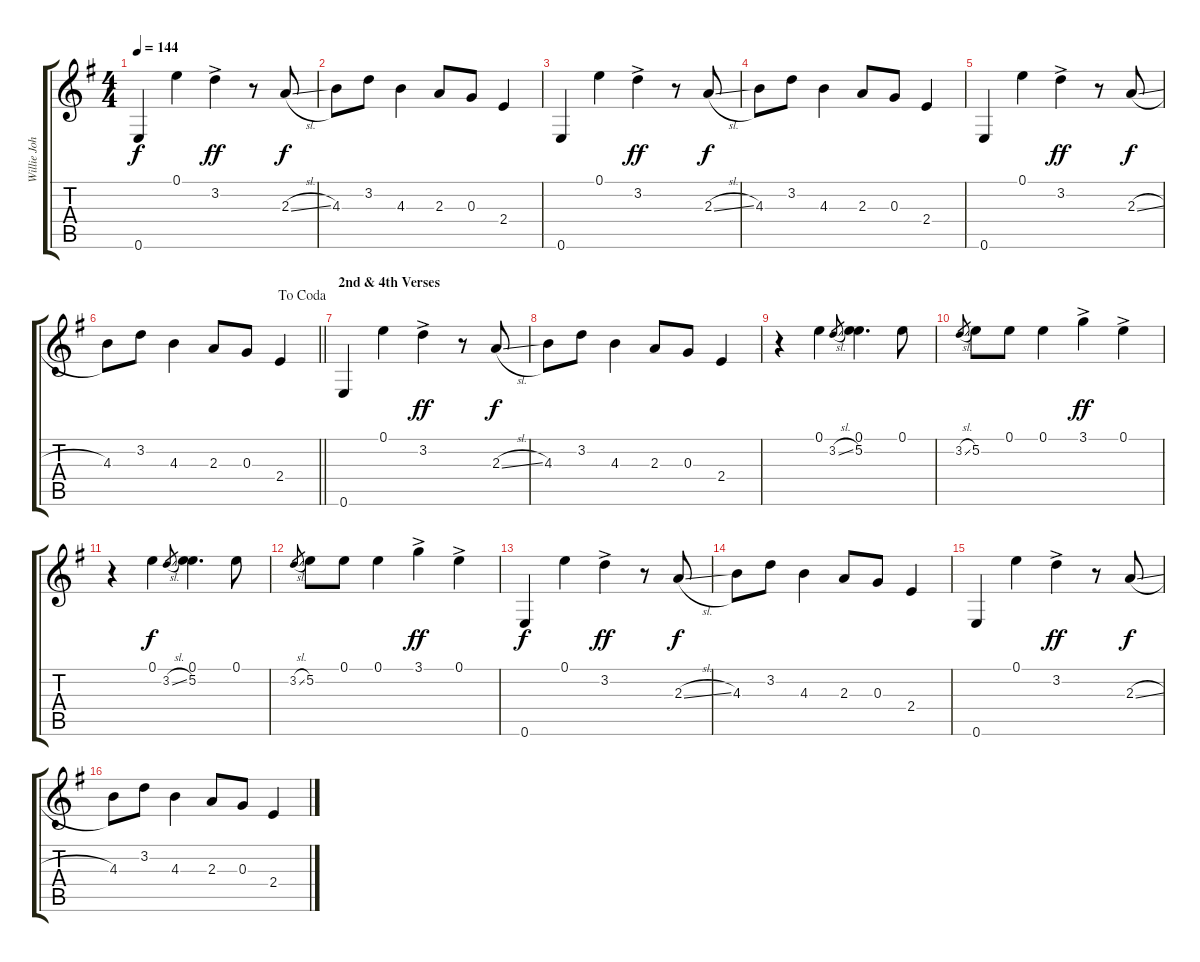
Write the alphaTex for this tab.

\track ("Willie Johnson - Electric Guitar" "Willie Joh") {instrument electricguitarclean}
\staff {score tabs}
\tuning (E4 B3 G3 D3 A2 E2) {hide}
\ts (4 4)
\tempo 144
\clef g2
\ks g
0.6.4{dy f} 0.1.4 3.2{ac}.4{dy ff} r.8 2.3{sl}.8{dy f} |
4.3.8 3.2.8 4.3.4 2.3.8 0.3.8 2.4.4 |
0.6.4 0.1.4 3.2{ac}.4{dy ff} r.8 2.3{sl}.8{dy f} |
4.3.8 3.2.8 4.3.4 2.3.8 0.3.8 2.4.4 |
0.6.4 0.1.4 3.2{ac}.4{dy ff} r.8 2.3{sl}.8{dy f} |
\jump dacoda
\barLineRight lightlight
4.3.8 3.2.8 4.3.4 2.3.8 0.3.8 2.4.4 |
\section ("" "2nd & 4th Verses")
0.6.4 0.1.4 3.2{ac}.4{dy ff} r.8 2.3{sl}.8{dy f} |
4.3.8 3.2.8 4.3.4 2.3.8 0.3.8 2.4.4 |
r.4 0.1.4 3.2{sl}.8{gr} (0.1 5.2).4{d} 0.1.8 |
3.2{sl}.8{gr} 5.2.8 0.1.8 0.1.4 3.1{ac}.4{dy ff} 0.1{ac}.4 |
r.4 0.1.4{dy f} 3.2{sl}.8{gr} (0.1 5.2).4{d} 0.1.8 |
3.2{sl}.8{gr} 5.2.8 0.1.8 0.1.4 3.1{ac}.4{dy ff} 0.1{ac}.4 |
0.6.4{dy f} 0.1.4 3.2{ac}.4{dy ff} r.8 2.3{sl}.8{dy f} |
4.3.8 3.2.8 4.3.4 2.3.8 0.3.8 2.4.4 |
0.6.4 0.1.4 3.2{ac}.4{dy ff} r.8 2.3{sl}.8{dy f} |
4.3.8 3.2.8 4.3.4 2.3.8 0.3.8 2.4.4
